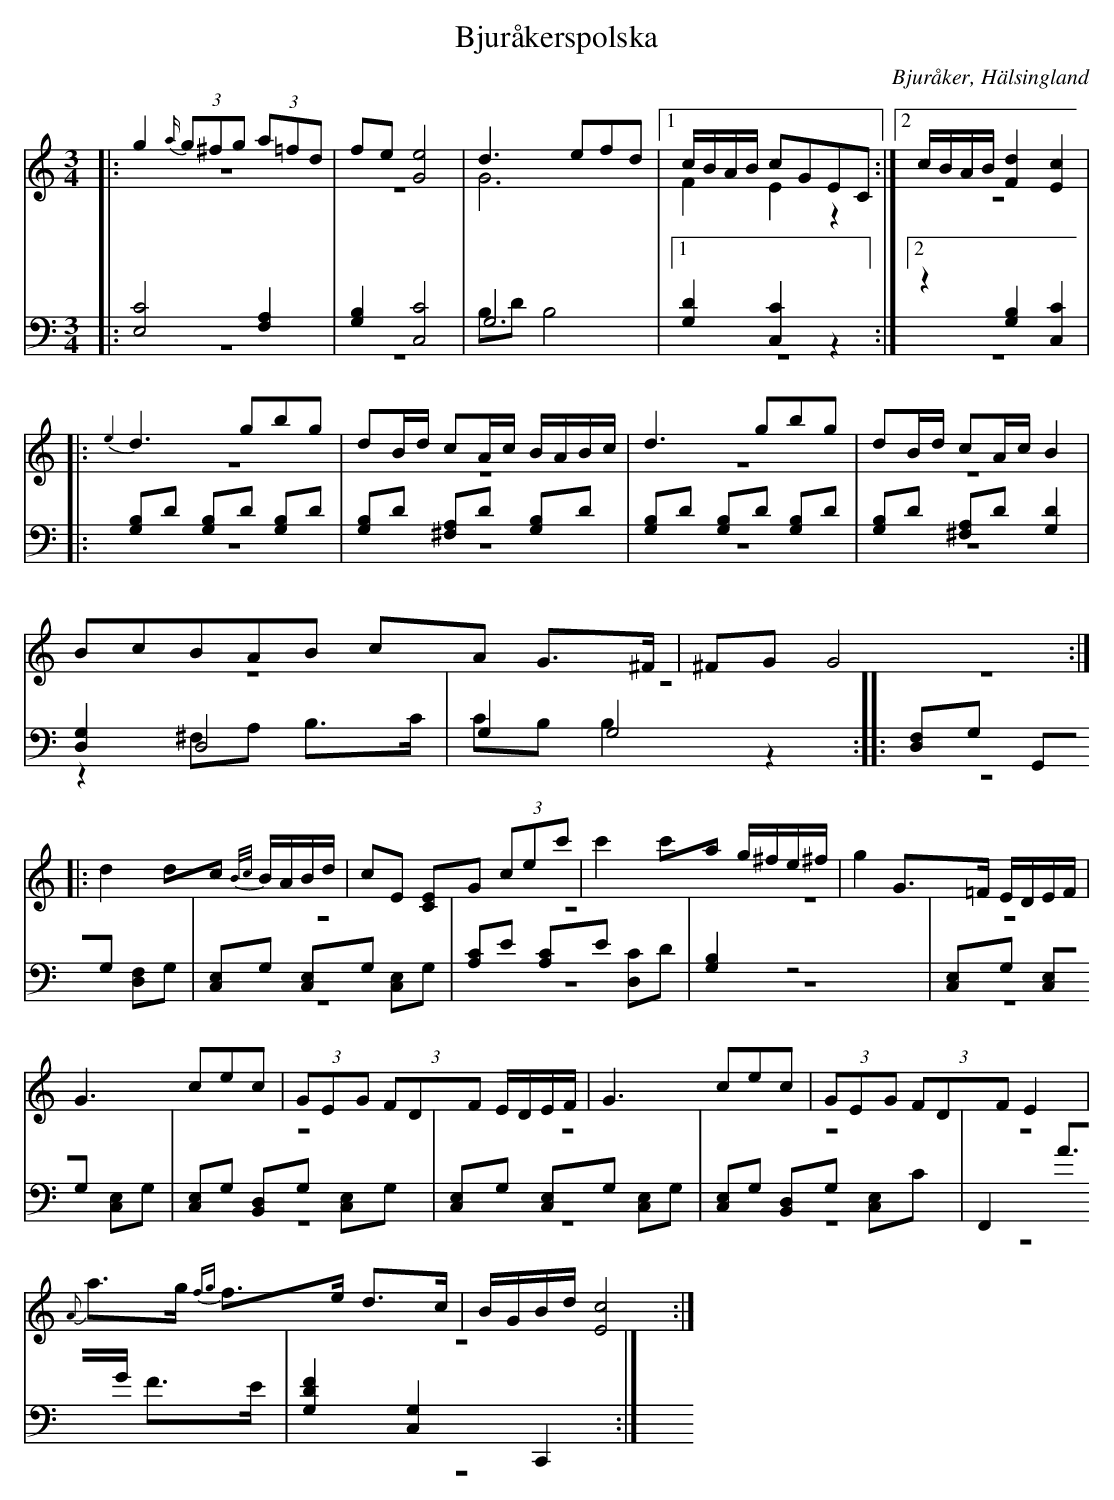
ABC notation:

X:1
T: Bjuråkerspolska
O: Bjuråker, Hälsingland
M: 3/4
L: 1/8
K: C
V:1
V:2 merge
V:3
V:4 merge
V:1
|:g2 {a/} (3g^fg (3a=fd|fe [G4e4]|d3 efd|1 c/B/A/B/ cGEC:|2 c/B/A/B/ [F2d2][E2c2]|
|:{e2}d3 gbg| dB/d/ cA/c/ B/A/B/c/| d3 gbg| dB/d/ cA/c/ B2|
B2/5c2/5B2/5A2/5B2/5 cA G>^F| ^FG G4 :|
|:d2 dc {B/c/}B/A/B/d/|cE [CE]G (3cec'|c'2 c'a g/^f/e/^f/|g2 G>=F E/D/E/F/|
G3 cec|(3GEG (3FDF E/D/E/F/|G3 cec|(3GEG (3FDF E2|
{A}a>g {fg}f>e d>c|B/G/B/d/ [E4c4]:|
V:2
|:z6|z6|G6|1 F2 E2 z2:|2 z6|
|:z6|z6|z6|z6|
z6|z6:|
|:z6|z6|z6|z6|
z6|z6|z6|z6|
z6|z6:|
V:3 clef=bass
|:[E,4C4] [F,2A,2]|[G,2B,2] [C,4C4]|G,6|1 [G,2D2][C,2C2] z2:|2 z2 [G,2B,2][C,2C2]|
|:[G,B,]D [G,B,]D [G,B,]D|[G,B,]D [^F,A,]D [G,B,]D|[G,B,]D [G,B,]D [G,B,]D|[G,B,]D [^F,A,]D [G,2D2]|
[D,2G,2] D,4|G,2 G,4:|
|:[D,F,]G, G,,G, [D,F,]G,|[C,E,]G, [C,E,]G, [C,E,]G,|[A,C]E [A,C]E [D,C]D| [G,2B,2] z4|
[C,E,]G, [C,E,]G, [C,E,]G,|[C,E,]G, [B,,D,]G, [C,E,]G,|[C,E,]G, [C,E,]G, [C,E,]G,|[C,E,]G, [B,,D,]G, [C,E,]C|
F,,2 A>G F>E|[G,2D2F2] [C,2G,2] C,,2:|
V:4 clef=bass
|:z6|z6|B,D B,4|1 z6:|2 z6|
|:z6|z6|z6| z6|
z2 ^F,A, B,>C |CB, B,2 z2:|
|:z6|z6|z6|z6|
z6|z6|z6|z6|
z6|z6:|
